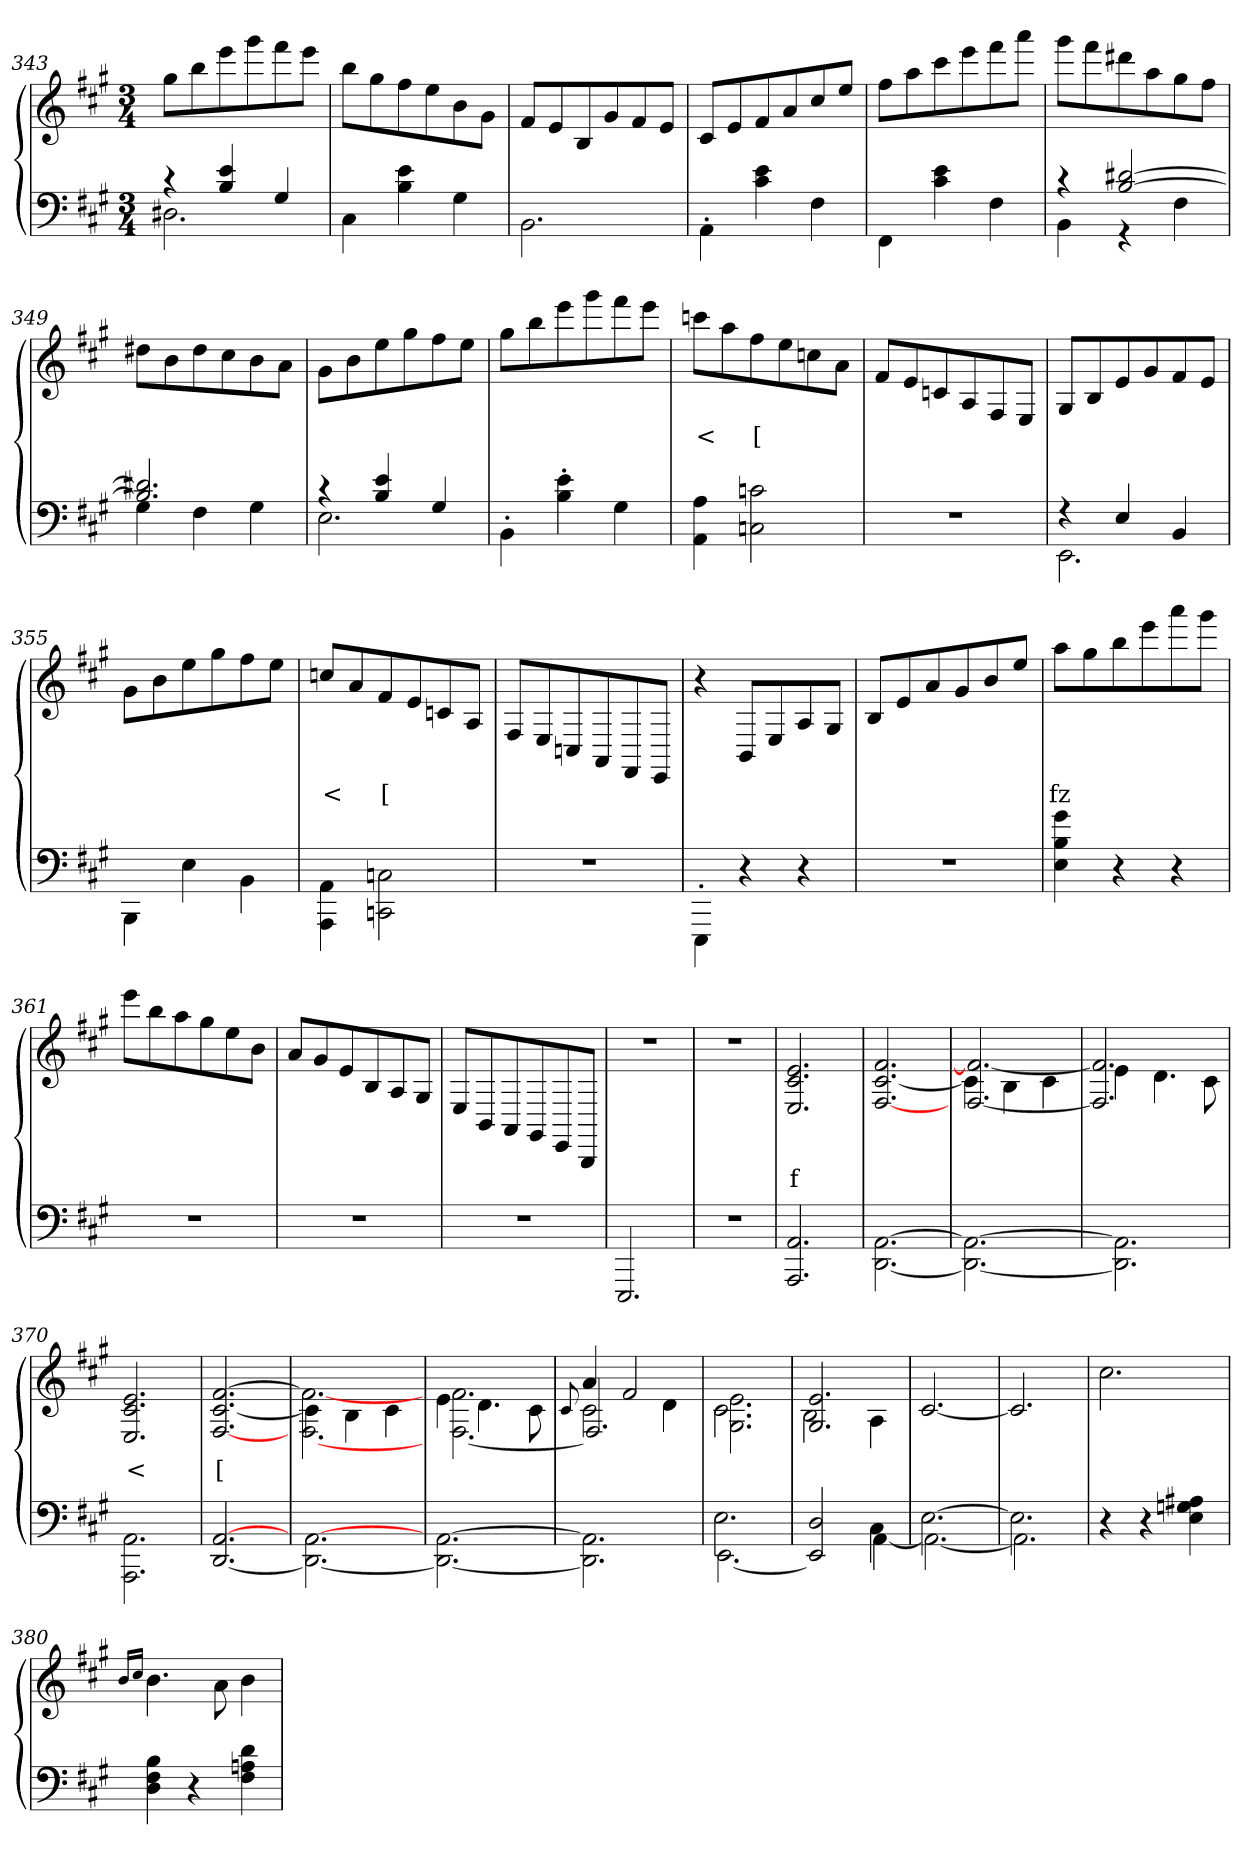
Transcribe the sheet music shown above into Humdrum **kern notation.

**kern	**kern	**text
*part2	*part1	*part1
*staff2	*staff1	*staff1
*clefF4	*clefG2	*
*k[f#c#g#]	*k[f#c#g#]	*
*M3/4	*M3/4	*
=343	=343	=343
*^	*	*
4r	2.D#X	8gg#L	.
.	.	8bb	.
4e 4B	.	8eee	.
.	.	8ggg#	.
4G#	.	8fff#	.
.	.	8eeeJ	.
*v	*v	*	*
=344	=344	=344
4C#\	8bbL	.
.	8gg#	.
4e 4B	8ff#	.
.	8ee	.
4G#	8b	.
.	8g#J	.
=345	=345	=345
2.BB\	8f#L	.
.	8e	.
.	8B	.
.	8g#	.
.	8f#	.
.	8eJ	.
=346	=346	=346
4AA'>\	8c#/L	.
.	8e/	.
4e 4c#	8f#/	.
.	8a/	.
4F#	8cc#/	.
.	8eeJ	.
=347	=347	=347
4FF#\	8ff#L	.
.	8aa	.
4e 4c#	8ccc#	.
.	8eee	.
4F#	8fff#	.
.	8aaaJ	.
=348	=348	=348
*^	*	*
4r	4BB	8ggg#L	.
.	.	8fff#	.
[2d#X [2B	4r	8ddd#X	.
.	.	8aa	.
.	4F#	8gg#	.
.	.	8ff#J	.
=349	=349	=349	=349
2.d#X] 2.B]	4G#	8dd#XL	.
.	.	8b	.
.	4F#	8dd#	.
.	.	8cc#	.
.	4G#	8b	.
.	.	8aJ	.
=350	=350	=350	=350
4r	2.E	8g#L	.
.	.	8b	.
4e 4B	.	8ee	.
.	.	8gg#	.
4G#	.	8ff#	.
.	.	8eeJ	.
*v	*v	*	*
=351	=351	=351
4BB'>\	8gg#L	.
.	8bb	.
4e'> 4B'>	8eee	.
.	8ggg#	.
4G#	8fff#	.
.	8eeeJ	.
=352	=352	=352
4A 4AA	8cccnL	<
.	8aa	.
2cn 2Cn	8ff#	[
.	8ee	.
.	8ccn	.
.	8aJ	.
=353	=353	=353
2.r	8f#L	.
.	8e	.
.	8cn	.
.	8A	.
.	8F#	.
.	8EJ	.
=354	=354	=354
*^	*	*
4r	2.EE	8G#L	.
.	.	8B	.
4E	.	8e	.
.	.	8g#	.
4BB	.	8f#	.
.	.	8eJ	.
*v	*v	*	*
=355	=355	=355
4BBB\	8g#L	.
.	8b	.
4E	8ee	.
.	8gg#	.
4BB\	8ff#	.
.	8eeJ	.
=356	=356	=356
4AA\ 4AAA\	8ccnL	<
.	8a	.
2Cn\ 2CCn\	8f#	[
.	8e	.
.	8cn	.
.	8AJ	.
=357	=357	=357
2.r	8F#L	.
.	8E	.
.	8Cn	.
.	8AA	.
.	8FF#	.
.	8EEJ	.
=358	=358	=358
4EEE'>\	4r	fz
4r	8BBL	.
.	8E	.
4r	8A	.
.	8G#J	.
=359	=359	=359
2.r	8BL	.
.	8e	.
.	8a	.
.	8g#	.
.	8b	.
.	8eeJ	.
=360	=360	=360
4g# 4B 4E	8aaL	fz
.	8gg#	.
4r	8bb	.
.	8eee	.
4r	8aaa	.
.	8ggg#J	.
=361	=361	=361
2.r	8eeeL	.
.	8bb	.
.	8aa	.
.	8gg#	.
.	8ee	.
.	8bJ	.
=362	=362	=362
2.r	8aL	.
.	8g#	.
.	8e	.
.	8B	.
.	8A	.
.	8G#J	.
=363	=363	=363
2.r	8EL	.
.	8BB	.
.	8AA	.
.	8GG#	.
.	8EE	.
.	8BBBJ	.
=364	=364	=364
2.EEE	2.r	.
=365	=365	=365
2.r	2.r	.
=366	=366	=366
2.AA 2.AAA	2.e 2.c# 2.E	f
=367	=367	=367
[2.AA\ [2.DD\	2.f# [2.c# [2.F#	.
=368	=368	=368
*	*^	*
2.AA\_ 2.DD\_	4c#\]	2.f#/_ [2.F#/	.
.	4B\	.	.
.	4c#\	.	.
=369	=369	=369	=369
2.AA\] 2.DD\]	4e\	2.f#/] 2.F#/]	.
.	4.d\	.	.
.	8c#\	.	.
*	*v	*v	*
=370	=370	=370
2.AA\ 2.AAA\	2.e 2.c# 2.E	<
=371	=371	=371
[2.AA [2.DD	[2.f# [2.c# [2.F#	[
=372	=372	=372
*	*^	*
[2.AA\ 2.DD\_	4c#\]	2.f#_ [2.F#	.
.	4B\	.	.
.	4c#\	.	.
=373	=373	=373	=373
[2.AA\ 2.DD\_	4e\	2.f# [2.F#	.
.	4.d\	.	.
.	8c#\	.	.
*	*v	*v	*
=374	=374	=374
.	8qqc#/	.
*	*^	*
*	*	*^	*
2.AA\] 2.DD\]	4a	2c#	2.F#/]	.
.	2f#	.	.	.
.	.	4d	.	.
*	*	*v	*v	*
=375	=375	=375	=375
*^	*	*	*
2.E\	[2.EE	2.c#\	2.e 2.G#	.
=376	=376	=376	=376	=376
2ryy	2D 2EE]	2.e 2.G#	2B	.
4C#\	[4AA	.	4A	.
*	*	*v	*v	*
=377	=377	=377	=377
[2.E\	2.AA_	[2.c#	.
=378	=378	=378	=378
2.E\]	2.AA]	2.c#]	.
*v	*v	*	*
=379	=379	=379
4r	2.cc#	.
4r	.	.
4A#X 4Gn 4E	.	.
=380	=380	=380
.	16qqb/LL	.
.	16qqcc#/JJ	.
4B 4F# 4D	4.b	.
4r	.	.
.	8a\	.
4d 4An 4F#	4b	.
=	=	=
*-	*-	*-
